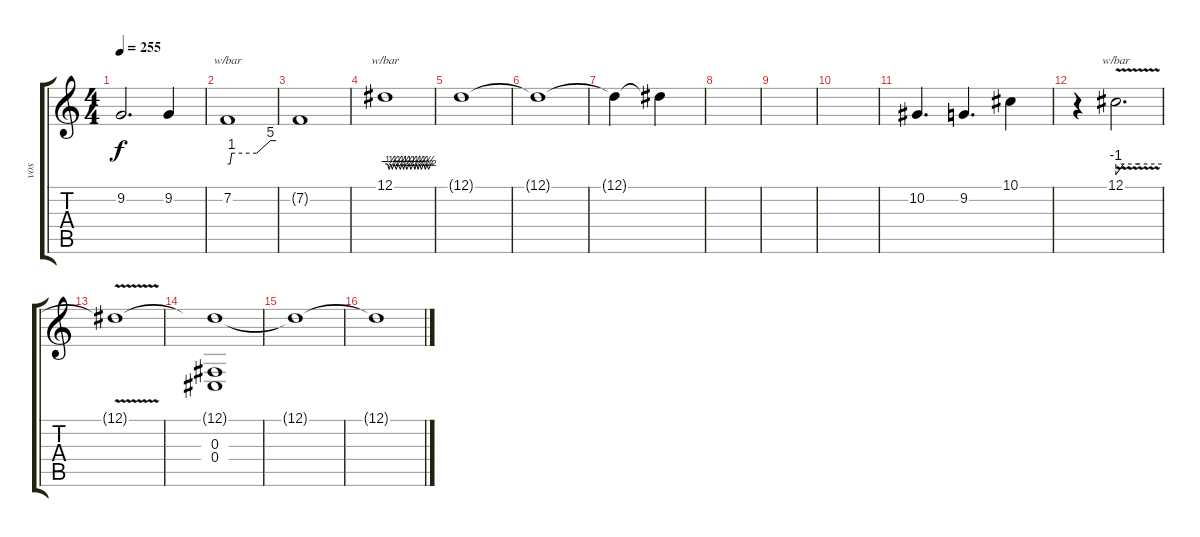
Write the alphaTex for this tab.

\track ("vos" "vos") {instrument lead5charang}
\staff {score tabs}
\tuning (Eb4 Bb3 Gb3 Db3 Ab2 Db2) {hide}
\ts (4 4)
\tempo 255
\clef g2
\ks c
9.2{t}.2{d dy f} 9.2.4 |
7.2.1{tbe (custom default 0 0 3 0 5 4 36 4 53 20 60 20)} |
7.2{t}.1 |
12.1.1{tbe (custom default 0 0 3 0 5 -2 7 0 9 -2 11 0 14 -2 16 0 19 -2 21 0 23 -2 25 0 27 -2 30 0 32 -2 35 0 37 -2 39 0 41 -2 43 0 45 -2 48 0 50 -2 52 0 54 -2 57 0 60 0)} |
12.1{t}.1 |
12.1{t}.1 |
12.1{t}.4 12.1{t}.4 |
|
|
|
10.2.4{d} 9.2.4{d} 10.1.4 |
r.4 12.1{v}.2{d tbe (custom default 0 -4 10 0 30 0 60 0)} |
12.1{t}.1 |
(12.1{t} 0.3 0.4).1 |
12.1{t}.1 |
12.1{t}.1
